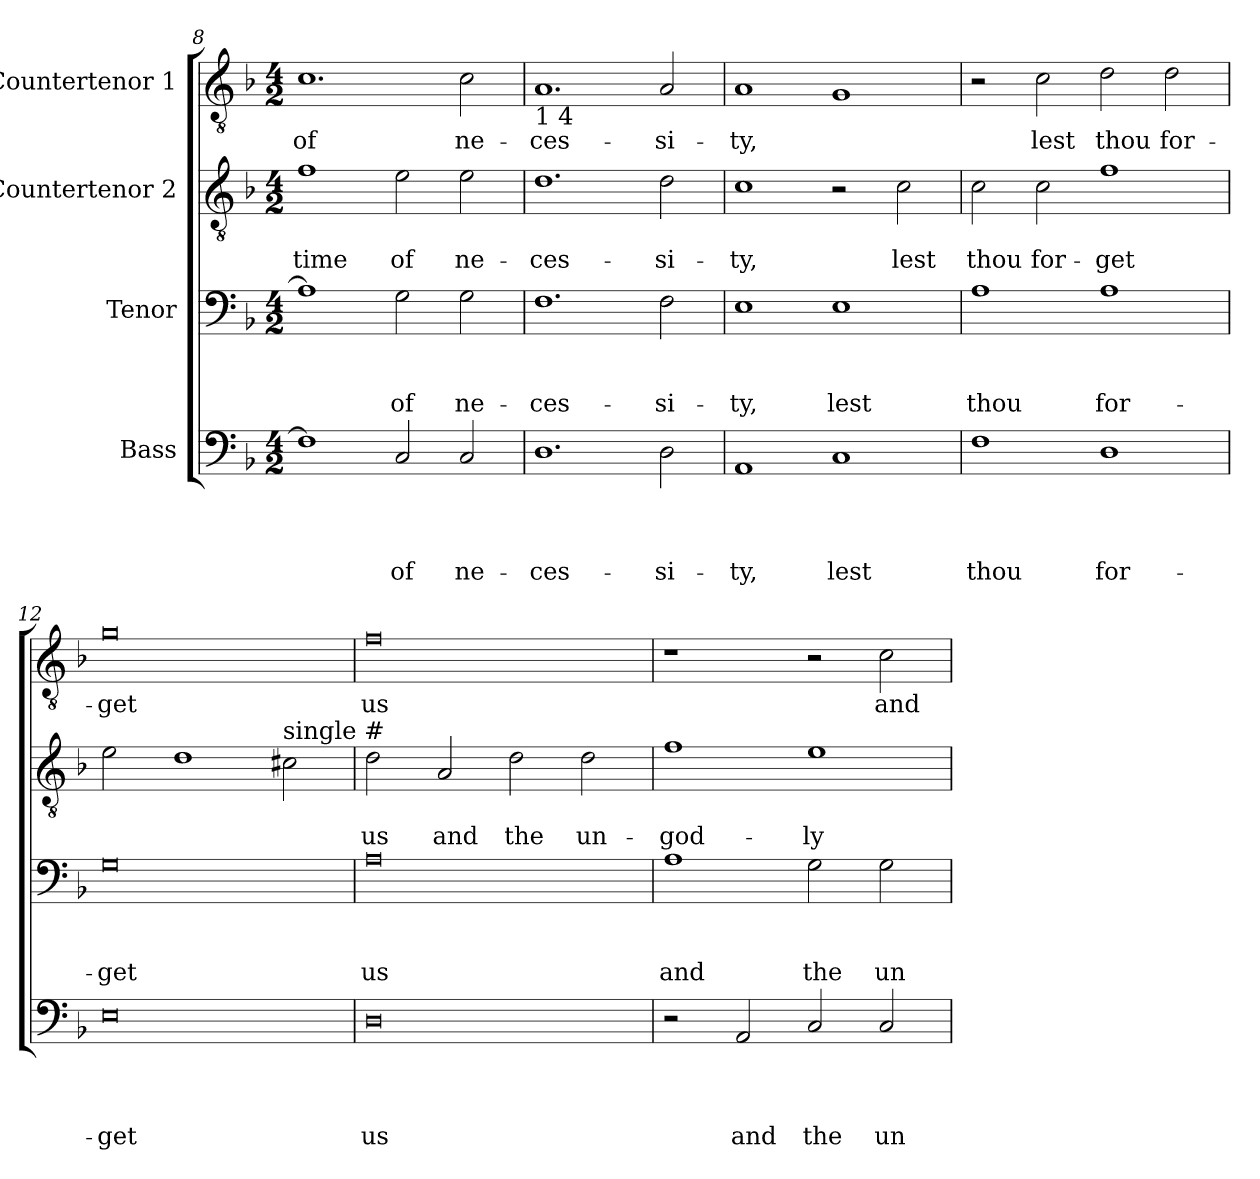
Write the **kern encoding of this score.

**kern	**text	**text	**text	**text	**kern	**text	**text	**text	**kern	**text	**text	**kern	**text
*part4	*part4	*part4	*part4	*part4	*part3	*part3	*part3	*part3	*part2	*part2	*part2	*part1	*part1
*staff4	*staff4	*staff4	*staff4	*staff4	*staff3	*staff3	*staff3	*staff3	*staff2	*staff2	*staff2	*staff1	*staff1
*I"Bass	*	*	*	*	*I"Tenor	*	*	*	*I"Countertenor 2	*	*	*I"Countertenor 1	*
*clefF4	*	*	*	*	*clefF4	*	*	*	*clefGv2	*	*	*clefGv2	*
*k[b-]	*	*	*	*	*k[b-]	*	*	*	*k[b-]	*	*	*k[b-]	*
*F:	*	*	*	*	*F:	*	*	*	*F:	*	*	*F:	*
*M4/2	*	*	*	*	*M4/2	*	*	*	*M4/2	*	*	*M4/2	*
=8	=8	=8	=8	=8	=8	=8	=8	=8	=8	=8	=8	=8	=8
!	!	!	!	!	!	!	!	!	!	!	!LO:LY:b:rj	!	!LO:LY:b
1F]	.	.	.	.	1A]	.	.	.	1f	.	time	1.c	of
!	!	!	!	!LO:LY:b	!	!	!	!LO:LY:b:rj	!	!	!LO:LY:b:rj	!	!
2C/	.	.	.	of	2G\	.	.	of	2e\	.	of	.	.
!	!	!	!	!LO:LY:b	!	!	!	!LO:LY:b:rj	!	!	!LO:LY:b:rj	!	!LO:LY:b
2C/	.	.	.	ne-	2G\	.	.	ne-	2e\	.	ne-	2c\	ne-
!!LO:PB:g=z
=9!	=9!	=9!	=9!	=9!	=9!	=9!	=9!	=9!	=9!	=9!	=9!	=9!	=9!
!	!	!	!	!	!	!	!	!	!	!	!	!LO:TX:b:t=1 4	!
!	!	!	!	!LO:LY:b	!	!	!	!LO:LY:b:rj	!	!	!LO:LY:b:rj	!	!LO:LY:b
1.D	.	.	.	-ces-	1.F	.	.	-ces-	1.d	.	-ces-	1.A	-ces-
!	!	!	!	!LO:LY:b	!	!	!	!LO:LY:b:rj	!	!	!LO:LY:b:rj	!	!LO:LY:b
2D\	.	.	.	-si-	2F\	.	.	-si-	2d\	.	-si-	2A/	-si-
=10!	=10!	=10!	=10!	=10!	=10!	=10!	=10!	=10!	=10!	=10!	=10!	=10!	=10!
!	!	!	!	!LO:LY:b	!	!	!	!LO:LY:b:rj	!	!	!LO:LY:b:rj	!	!LO:LY:b
1AA	.	.	.	-ty,	1E	.	.	-ty,	1c	.	-ty,	1A	-ty,
!	!	!	!	!LO:LY:b	!	!	!	!LO:LY:b:rj	!	!	!	!	!
1C	.	.	.	lest	1E	.	.	lest	2r	.	.	1G	.
!	!	!	!	!	!	!	!	!	!	!	!LO:LY:b:rj	!	!
.	.	.	.	.	.	.	.	.	2c\	.	lest	.	.
=11!	=11!	=11!	=11!	=11!	=11!	=11!	=11!	=11!	=11!	=11!	=11!	=11!	=11!
!	!	!	!	!LO:LY:b	!	!	!	!LO:LY:b:rj	!	!	!LO:LY:b:rj	!	!
1F	.	.	.	thou	1A	.	.	thou	2c\	.	thou	2r	.
!	!	!	!	!	!	!	!	!	!	!	!LO:LY:b:rj	!	!LO:LY:b
.	.	.	.	.	.	.	.	.	2c\	.	for-	2c\	lest
!	!	!	!	!LO:LY:b	!	!	!	!LO:LY:b:rj	!	!	!LO:LY:b:rj	!	!LO:LY:b
1D	.	.	.	for-	1A	.	.	for-	1f	.	-get	2d\	thou
!	!	!	!	!	!	!	!	!	!	!	!	!	!LO:LY:b
.	.	.	.	.	.	.	.	.	.	.	.	2d\	for-
=12!	=12!	=12!	=12!	=12!	=12!	=12!	=12!	=12!	=12!	=12!	=12!	=12!	=12!
!	!	!	!	!LO:LY:b	!	!	!	!LO:LY:b:rj	!	!	!	!	!LO:LY:b
0E	.	.	.	-get	0G	.	.	-get	2e\	.	.	0g	-get
.	.	.	.	.	.	.	.	.	1d	.	.	.	.
!	!	!	!	!	!	!	!	!	!LO:TX:a:t=single #	!	!	!	!
.	.	.	.	.	.	.	.	.	2c#\	.	.	.	.
=13!	=13!	=13!	=13!	=13!	=13!	=13!	=13!	=13!	=13!	=13!	=13!	=13!	=13!
!	!	!	!	!LO:LY:b	!	!	!	!LO:LY:b:rj	!	!	!LO:LY:b:rj	!	!LO:LY:b
0D	.	.	.	us	0A	.	.	us	2d\	.	us	0f	us
!	!	!	!	!	!	!	!	!	!	!	!LO:LY:b:rj	!	!
.	.	.	.	.	.	.	.	.	2A/	.	and	.	.
!	!	!	!	!	!	!	!	!	!	!	!LO:LY:b:rj	!	!
.	.	.	.	.	.	.	.	.	2d\	.	the	.	.
!	!	!	!	!	!	!	!	!	!	!	!LO:LY:b:rj	!	!
.	.	.	.	.	.	.	.	.	2d\	.	un-	.	.
!!LO:PB:g=z
=14!	=14!	=14!	=14!	=14!	=14!	=14!	=14!	=14!	=14!	=14!	=14!	=14!	=14!
!	!	!	!	!	!	!	!	!LO:LY:b:rj	!	!	!LO:LY:b:rj	!	!
2r	.	.	.	.	1A	.	.	and	1f	.	-god-	1r	.
!	!	!	!	!LO:LY:b	!	!	!	!	!	!	!	!	!
2AA/	.	.	.	and	.	.	.	.	.	.	.	.	.
!	!	!	!	!LO:LY:b	!	!	!	!LO:LY:b:rj	!	!	!LO:LY:b:rj	!	!
2C/	.	.	.	the	2G\	.	.	the	1e	.	-ly	2r	.
!	!	!	!	!LO:LY:b	!	!	!	!LO:LY:b:rj	!	!	!	!	!LO:LY:b
2C/	.	.	.	un-	2G\	.	.	un-	.	.	.	2c\	and
=!	=!	=!	=!	=!	=!	=!	=!	=!	=!	=!	=!	=!	=!
*-	*-	*-	*-	*-	*-	*-	*-	*-	*-	*-	*-	*-	*-
